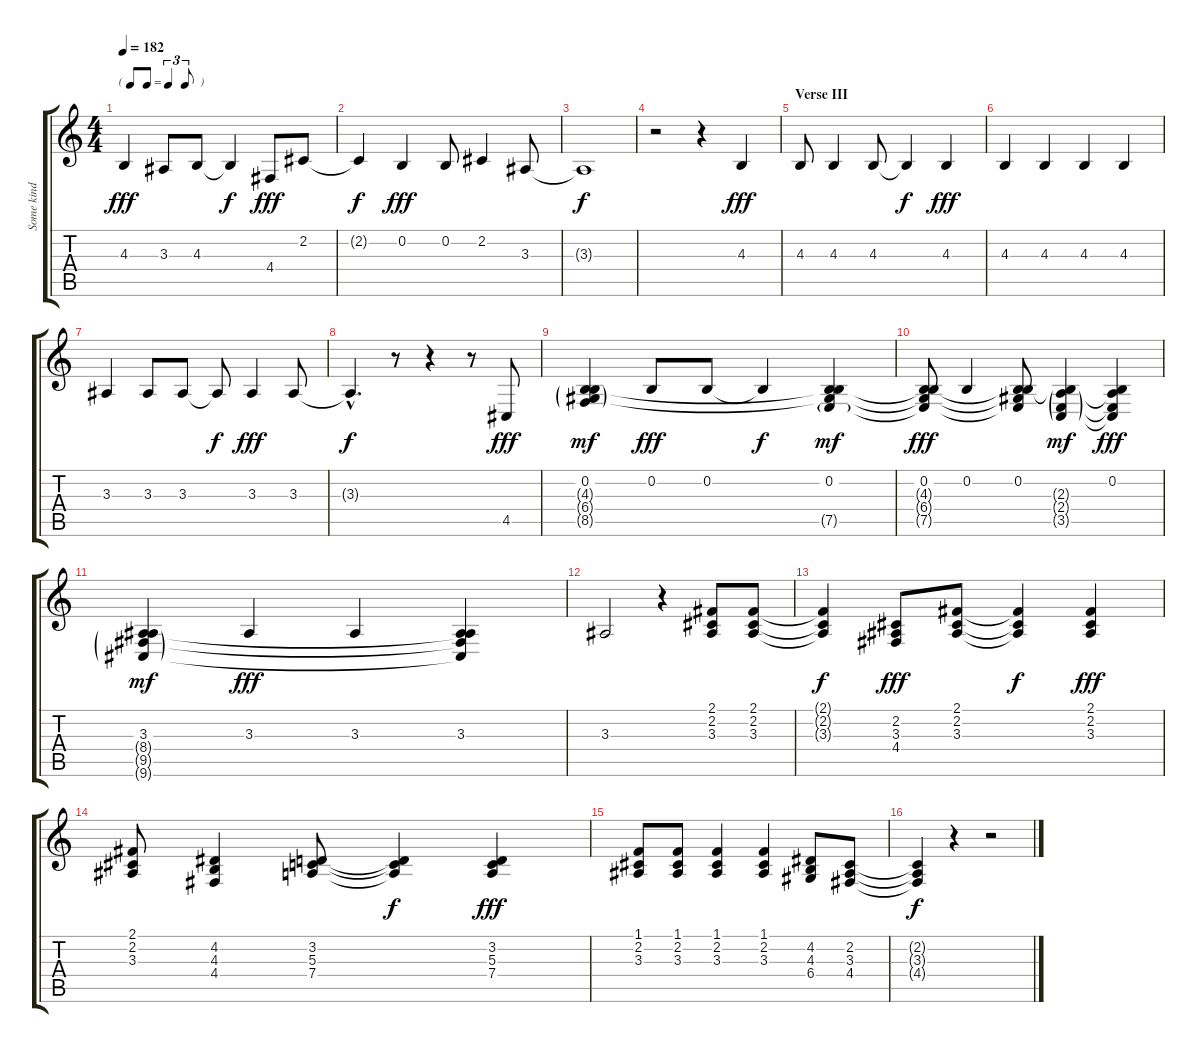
\track ("Some kind of vocal interpretations" "Some kind ") {instrument lead6voice}
\staff {score tabs}
\tuning (E4 B3 G3 D3 A2 E2) {hide}
\ts (4 4)
\tf triplet8th
\tempo 182
\clef g2
\ks c
4.3.4{dy fff} 3.3.8 4.3.8 4.3{t}.4{dy f} 4.4.8{dy fff} 2.2.8 |
2.2{t}.4{dy f} 0.2.4{dy fff} 0.2.8 2.2.4 3.3.8 |
3.3{t}.1{dy f} |
r.2 r.4 4.3.4{dy fff} |
\section ("" "Verse III")
4.3.8 4.3.4 4.3.8 4.3{t}.4{dy f} 4.3.4{dy fff} |
4.3.4 4.3.4 4.3.4 4.3.4 |
3.3.4 3.3.8 3.3.8 3.3{t}.8{dy f} 3.3.4{dy fff} 3.3.8 |
3.3{hac t}.4{d dy f} r.8 r.4 r.8 4.5.8{dy fff} |
(0.2 4.3{g} 6.4{g} 8.5{g}).4{dy mf} 0.2.8{dy fff} 0.2.8 0.2{t}.4{dy f} (0.2 4.3{t} 6.4{t} 7.5{g}).4{dy mf} |
(0.2 4.3{t} 6.4{t} 7.5{t}).8{dy fff} 0.2.4 (0.2 4.3{t} 6.4{t} 7.5{t}).8 (0.2{t} 2.3{g} 2.4{g} 3.5{g}).4{dy mf} (0.2 2.3{t} 2.4{t} 3.5{t}).4{dy fff} |
(3.3 8.4{g} 9.5{g} 9.6{g}).4{dy mf} 3.3.4{dy fff} 3.3.4 (3.3 8.4{t} 9.5{t} 9.6{t}).4 |
3.3.2 r.4 (2.1 2.2 3.3).8 (2.1 2.2 3.3).8 |
(2.1{t} 2.2{t} 3.3{t}).4{dy f} (2.2 3.3 4.4).8{dy fff} (2.1 2.2 3.3).8 (2.1{t} 2.2{t} 3.3{t}).4{dy f} (2.1 2.2 3.3).4{dy fff} |
(2.1 2.2 3.3).8 (4.2 4.3 4.4).4 (3.2 5.3 7.4).8 (3.2{t} 5.3{t} 7.4{t}).4{dy f} (3.2 5.3 7.4).4{dy fff} |
(1.1 2.2 3.3).8 (1.1 2.2 3.3).8 (1.1 2.2 3.3).4 (1.1 2.2 3.3).4 (4.2 4.3 6.4).8 (2.2 3.3 4.4).8 |
(2.2{t} 3.3{t} 4.4{t}).4{dy f} r.4 r.2
